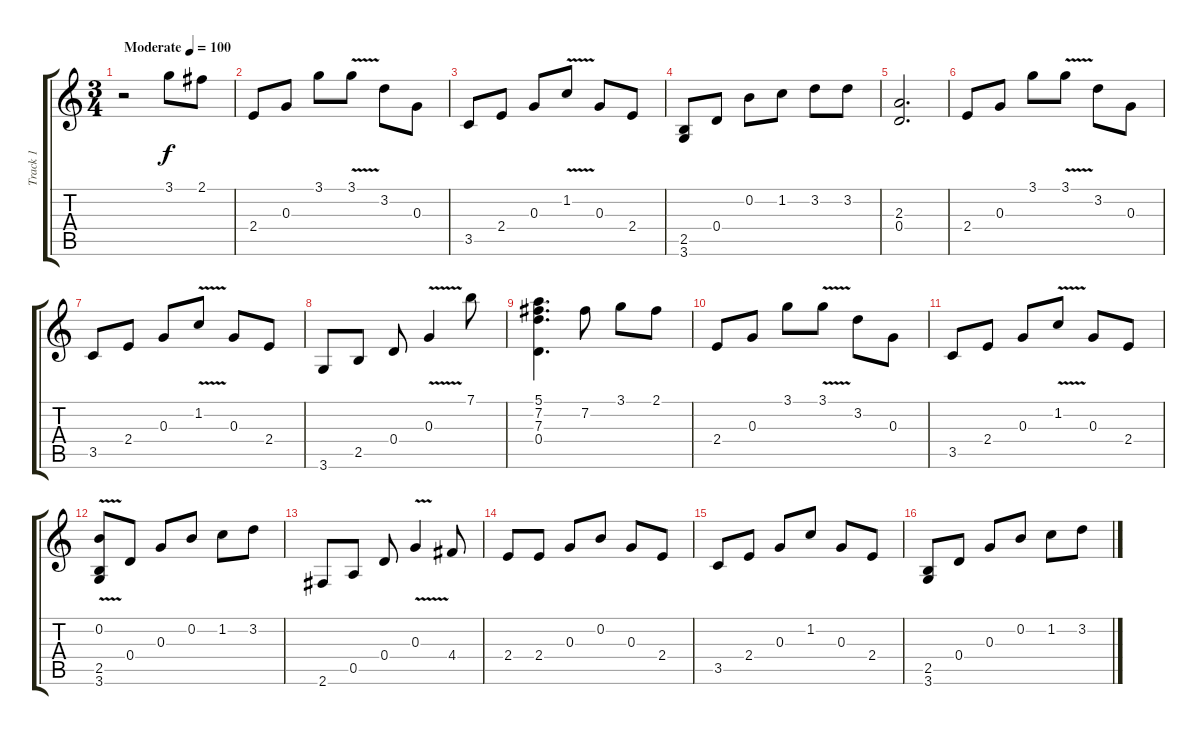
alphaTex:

\track ("Track 1" "Track 1") {instrument acousticguitarnylon}
\staff {score tabs}
\tuning (E4 B3 G3 D3 A2 E2) {hide}
\ts (3 4)
\tempo (100 "Moderate")
\clef g2
\ks c
r.2{dy f instrument acousticguitarnylon} 3.1.8 2.1.8 |
2.4.8 0.3.8 3.1.8 3.1{v}.8 3.2.8 0.3.8 |
3.5.8 2.4.8 0.3.8 1.2{v}.8 0.3.8 2.4.8 |
(2.5 3.6).8 0.4.8 0.2.8 1.2.8 3.2.8 3.2.8 |
(2.3 0.4).2{d} |
2.4.8 0.3.8 3.1.8 3.1{v}.8 3.2.8 0.3.8 |
3.5.8 2.4.8 0.3.8 1.2{v}.8 0.3.8 2.4.8 |
3.6.8 2.5.8 0.4.8 0.3{v}.4 7.1.8 |
(5.1 7.2 7.3 0.4).4{d} 7.2.8 3.1.8 2.1.8 |
2.4.8 0.3.8 3.1.8 3.1{v}.8 3.2.8 0.3.8 |
3.5.8 2.4.8 0.3.8 1.2{v}.8 0.3.8 2.4.8 |
(0.2 2.5{v} 3.6).8 0.4.8 0.3.8 0.2.8 1.2.8 3.2.8 |
2.6.8 0.5.8 0.4.8 0.3{v}.4 4.4.8 |
2.4.8 2.4.8 0.3.8 0.2.8 0.3.8 2.4.8 |
3.5.8 2.4.8 0.3.8 1.2.8 0.3.8 2.4.8 |
(2.5 3.6).8 0.4.8 0.3.8 0.2.8 1.2.8 3.2.8
